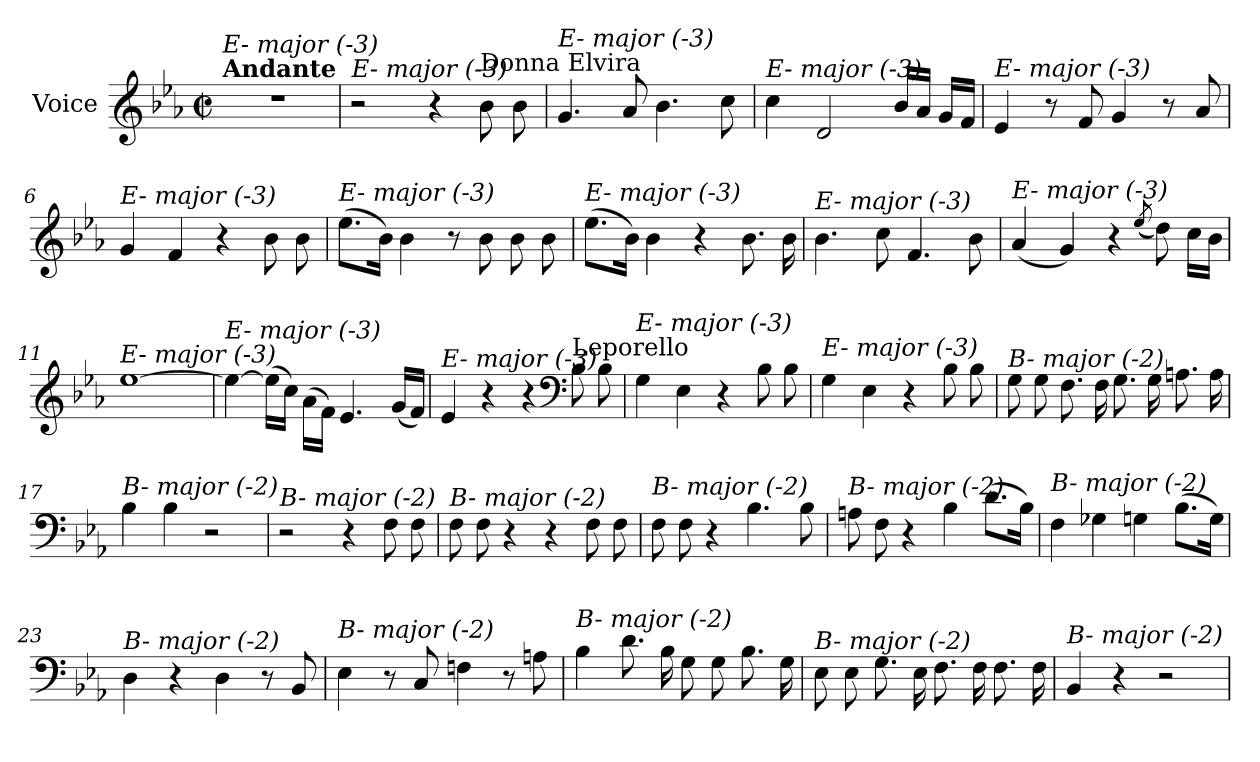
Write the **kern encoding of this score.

**kern
*part1
*staff1
*I"Voice
*I'V
*clefG2
*k[b-e-a-]
*M2/2
*met(c|)
=1
!LO:TX:a:B:t=Andante
!LO:TX:i:t=E- major (-3)
1r
=2
!LO:TX:i:t=E- major (-3)
2r
4r
!LO:TX:a:t=Donna Elvira
8b-\
8b-\
=3
!LO:TX:i:t=E- major (-3)
4.g/
8a-/
4.b-\
8cc\
=4
!LO:TX:i:t=E- major (-3)
4cc\
2d/
16b-/LL
16a-/JJ
16g/LL
16f/JJ
=5
!LO:TX:i:t=E- major (-3)
4e-/
8r
8f/
4g/
8r
8a-/
=6
!LO:TX:i:t=E- major (-3)
4g/
4f/
4r
8b-\
8b-\
!!LO:LB:g=z
=7
!LO:TX:i:t=E- major (-3)
(>8.ee-\L
16b-\Jk)
4b-\
8r
8b-\
8b-\
8b-\
=8
!LO:TX:i:t=E- major (-3)
(>8.ee-\L
16b-\Jk)
4b-\
4r
8.b-\
16b-\
=9
!LO:TX:i:t=E- major (-3)
4.b-\
8cc\
4.f/
8b-\
=10
!LO:TX:i:t=E- major (-3)
(<4a-/
4g/)
4r
(<8qee-/
8dd\)
16cc\LL
16b-\JJ
=11
!LO:TX:i:t=E- major (-3)
[1ee-
!!LO:LB:g=z
=12
!LO:TX:i:t=E- major (-3)
4ee-\_
(>16ee-\LL]
16cc\JJ)
(>16a-\LL
16f\JJ)
4.e-/
(<16g/LL
16f/JJ)
=13
!LO:TX:i:t=E- major (-3)
4e-/
4r
4r
*clefF4
!LO:TX:a:t=Leporello
8B-\
8B-\
=14
!LO:TX:i:t=E- major (-3)
4G\
4E-\
4r
8B-\
8B-\
=15
!LO:TX:i:t=E- major (-3)
4G\
4E-\
4r
8B-\
8B-\
=16
!LO:TX:i:t=B- major (-2)
8G\
8G\
8.F\
16F\
8.G\
16G\
8.An\
16A\
!!LO:LB:g=z
=17
!LO:TX:i:t=B- major (-2)
4B-\
4B-\
2r
=18
!LO:TX:i:t=B- major (-2)
2r
4r
8F\
8F\
=19
!LO:TX:i:t=B- major (-2)
8F\
8F\
4r
4r
8F\
8F\
=20
!LO:TX:i:t=B- major (-2)
8F\
8F\
4r
4.B-\
8B-\
=21
!LO:TX:i:t=B- major (-2)
8An\
8F\
4r
4B-\
(>8.d\L
16B-\Jk)
=22
!LO:TX:i:t=B- major (-2)
4F\
4G-Xi\
4G\
(>8.B-\L
16G\Jk)
!!LO:LB:g=z
=23
!LO:TX:i:t=B- major (-2)
4D\
4r
4D\
8r
8BB-/
=24
!LO:TX:i:t=B- major (-2)
4E-\
8r
8C/
4Fn\
8r
8An\
=25
!LO:TX:i:t=B- major (-2)
4B-\
8.d\
16B-\
8G\
8G\
8.B-\
16G\
=26
!LO:TX:i:t=B- major (-2)
8E-\
8E-\
8.G\
16E-\
8.F\
16F\
8.F\
16F\
=27
!LO:TX:i:t=B- major (-2)
4BB-/
4r
2r
=
*-
